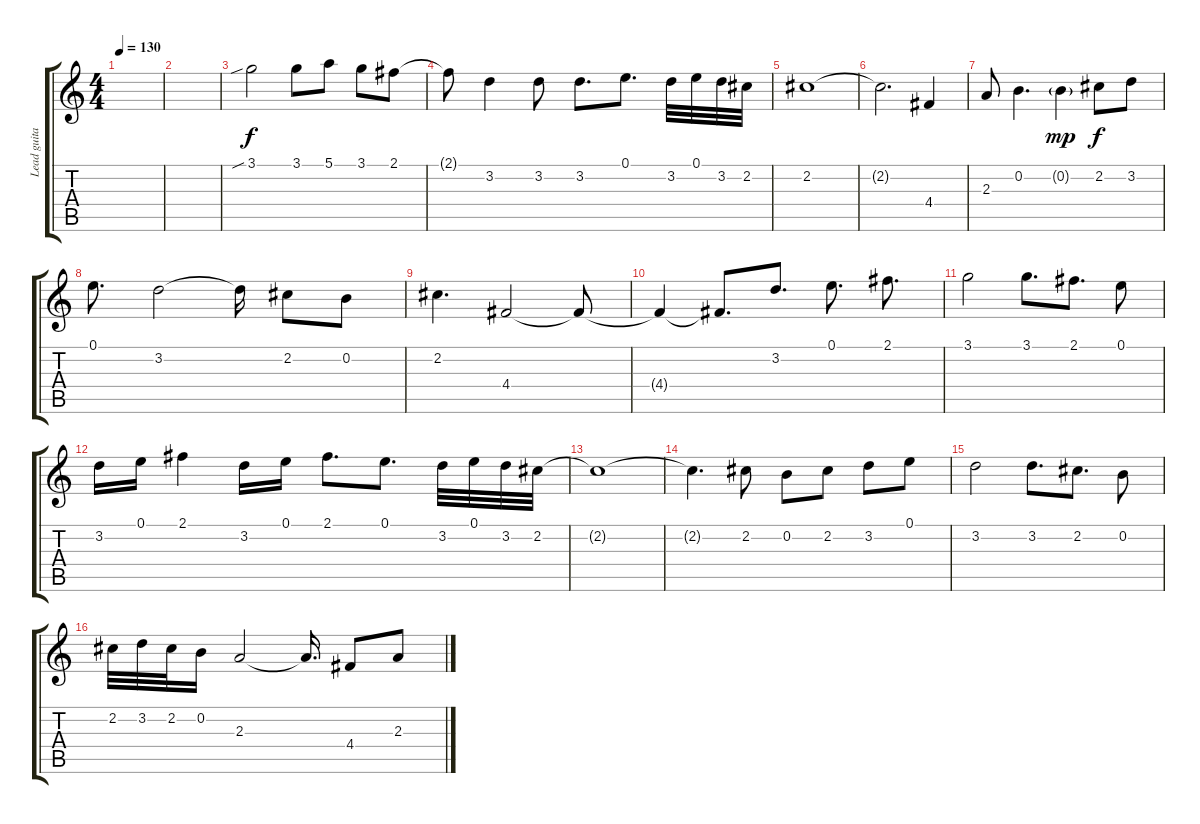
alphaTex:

\track ("Lead guitar" "Lead guita") {instrument overdrivenguitar}
\staff {score tabs}
\tuning (E4 B3 G3 D3 A2 E2) {hide}
\ts (4 4)
\tempo 130
\clef g2
\ks c
|
|
3.1{sib}.2 3.1.8 5.1.8 3.1.8 2.1.8 |
2.1{t}.8 3.2.4 3.2.8 3.2.8{d} 0.1.8{d} 3.2.32 0.1.32 3.2.32 2.2.32 |
2.2.1 |
2.2{t}.2{d} 4.4.4 |
2.3.8 0.2.4{d} 0.2{g}.4{dy mp} 2.2.8{dy f} 3.2.8 |
0.1.8{d} 3.2.2 3.2{t}.16 2.2.8 0.2.8 |
2.2.4{d} 4.4.2 4.4{t}.8 |
4.4{t}.4 4.4{t}.8{d} 3.2.8{d} 0.1.8{d} 2.1.8{d} |
3.1.2 3.1.8{d} 2.1.8{d} 0.1.8 |
3.2.16 0.1.16 2.1.4 3.2.16 0.1.16 2.1.8{d} 0.1.8{d} 3.2.32 0.1.32 3.2.32 2.2.32 |
2.2{t}.1 |
2.2{t}.4{d} 2.2.8 0.2.8 2.2.8 3.2.8 0.1.8 |
3.2.2 3.2.8{d} 2.2.8{d} 0.2.8 |
2.2.32 3.2.32 2.2.32 0.2.16 2.3.2 2.3{t}.16{d} 4.4.8 2.3.8
